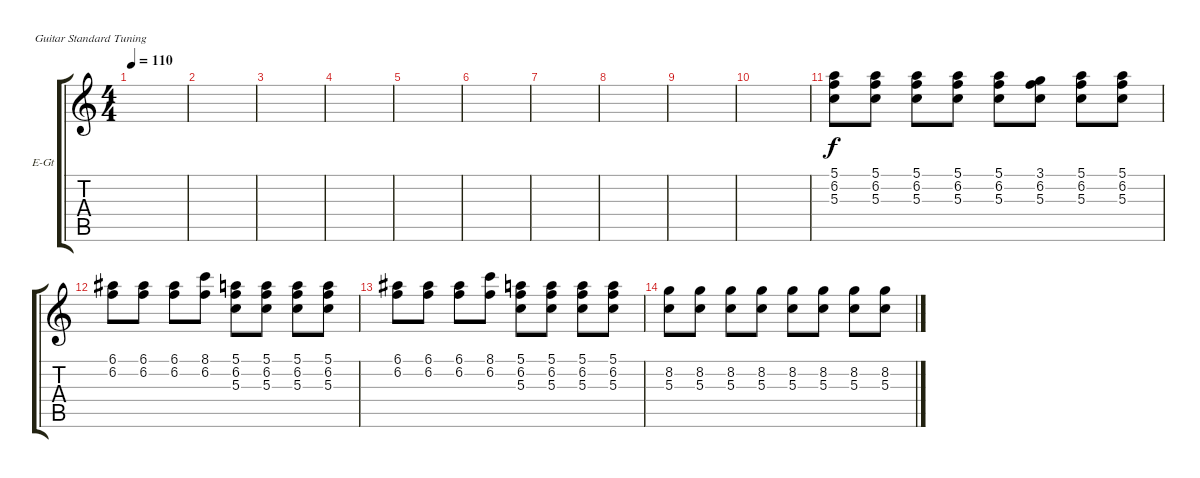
\defaultSystemsLayout 4
\bracketExtendMode groupsimilarinstruments
\firstSystemTrackNameOrientation horizontal
\otherSystemsTrackNameOrientation horizontal
\track ("Richie Sambora" "E-Gt") {instrument overdrivenguitar}
\staff {score tabs}
\tuning (E4 B3 G3 D3 A2 E2)
\ts (4 4)
\tempo 110
\clef g2
\ks c
|
|
|
|
|
|
|
|
|
|
(5.3 5.1 6.2).8 (5.3 5.1 6.2).8 (5.3 5.1 6.2).8 (5.3 5.1 6.2).8 (5.3 5.1 6.2).8 (5.3 3.1 6.2).8 (5.3 5.1 6.2).8 (5.3 5.1 6.2).8 |
(6.2 6.1).8 (6.1 6.2).8 (6.2 6.1).8 (8.1 6.2).8 (5.3 5.1 6.2).8 (5.3 5.1 6.2).8 (5.3 5.1 6.2).8 (5.3 5.1 6.2).8 |
(6.1 6.2).8 (6.1 6.2).8 (6.1 6.2).8 (6.2 8.1).8 (5.3 6.2 5.1).8 (5.1 5.3 6.2).8 (5.1 5.3 6.2).8 (5.1 5.3 6.2).8 |
(8.2 5.3).8 (8.2 5.3).8 (8.2 5.3).8 (8.2 5.3).8 (8.2 5.3).8 (8.2 5.3).8 (8.2 5.3).8 (8.2 5.3).8
